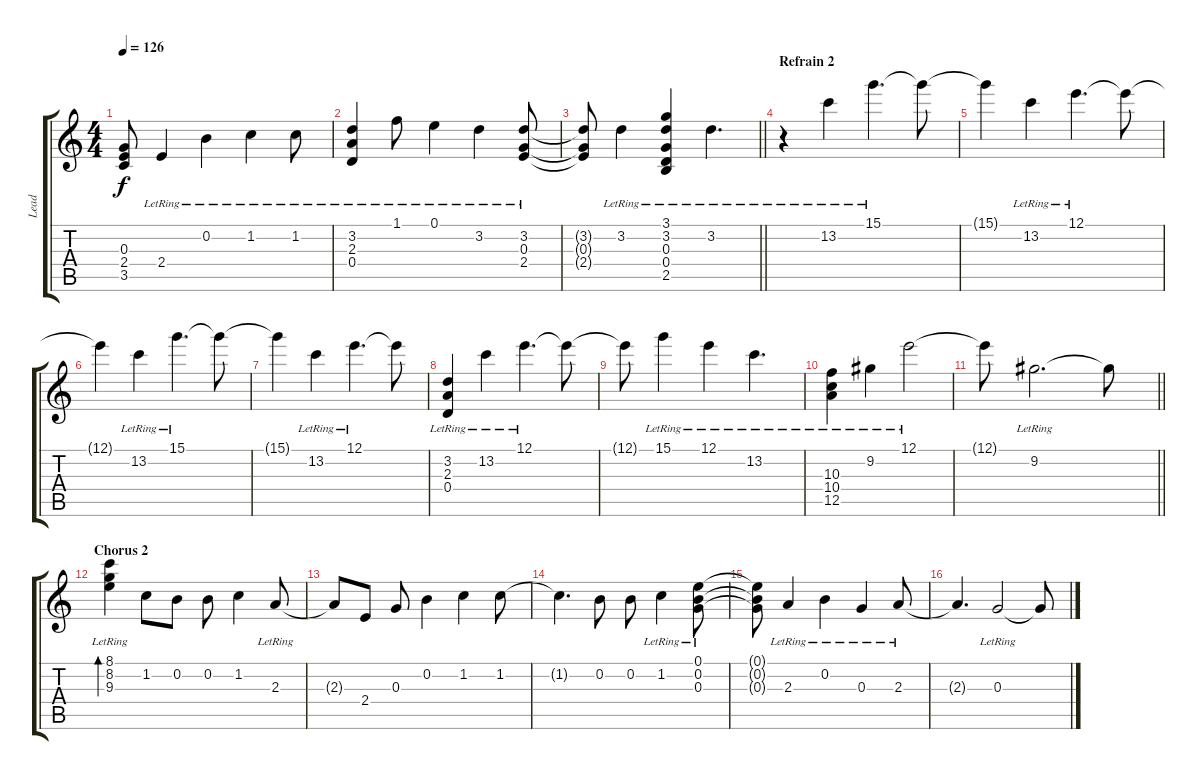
\track ("Lead" "Lead") {instrument electricguitarclean}
\staff {score tabs}
\tuning (E4 B3 G3 D3 A2 E2) {hide}
\ts (4 4)
\tempo 126
\clef g2
\ks c
(0.3{t} 2.4{t} 3.5{t}).8{dy f} 2.4{lr}.4 0.2{lr}.4{volume 16 instrument electricguitarclean} 1.2{lr}.4 1.2{lr}.8{volume 10 instrument electricguitarclean} |
(3.2{lr} 2.3{lr} 0.4{lr}).4{volume 13 instrument electricguitarclean} 1.1{lr}.8 0.1{lr}.4{volume 16 instrument electricguitarclean} 3.2{lr}.4 (3.2{lr} 0.3{lr} 2.4{lr}).8{volume 9 instrument electricguitarclean} |
\barLineRight lightlight
(3.2{t} 0.3{t} 2.4{t}).8 3.2{lr}.4{volume 13 instrument electricguitarclean} (3.1{lr} 3.2 0.3 0.4 2.5).4{volume 9 instrument electricguitarclean} 3.2{lr}.4{d volume 16 instrument electricguitarclean} |
\section ("" "Refrain 2")
r.4 13.2{lr}.4{volume 16 instrument electricguitarclean} 15.1{lr}.4{d} 15.1{t}.8 |
15.1{t}.4 13.2{lr}.4 12.1{lr}.4{d} 12.1{t}.8 |
12.1{t}.4 13.2{lr}.4 15.1{lr}.4{d} 15.1{t}.8 |
15.1{t}.4 13.2{lr}.4 12.1{lr}.4{d} 12.1{t}.8 |
(3.2{lr} 2.3{lr} 0.4{lr}).4{volume 13 instrument electricguitarclean} 13.2{lr}.4{volume 16 instrument electricguitarclean} 12.1{lr}.4{d} 12.1{t}.8 |
12.1{t}.8 15.1{lr}.4 12.1{lr}.4 13.2{lr}.4{d} |
(10.3{lr} 10.4 12.5).4{volume 13 instrument electricguitarclean} 9.2{lr}.4 12.1{lr}.2 |
\barLineRight lightlight
12.1{t}.8 9.2{lr}.2{d} 9.2{t}.8 |
\section ("" "Chorus 2")
(8.1{lr} 8.2{lr} 9.3{lr}).4{bd 60 volume 13 instrument electricguitarclean} 1.2.8{volume 13 instrument electricguitarclean} 0.2.8 0.2.8 1.2.4 2.3{lr}.8 |
2.3{t}.8 2.4.8 0.3.8 0.2.4 1.2.4 1.2.8 |
1.2{t}.4{d} 0.2.8{volume 13 instrument electricguitarclean} 0.2.8 1.2{lr}.4 (0.1{lr} 0.2{lr} 0.3{lr}).8 |
(0.1{t} 0.2{t} 0.3{t}).8 2.3{lr}.4 0.2{lr}.4 0.3{lr}.4 2.3{lr}.8{volume 16 instrument electricguitarclean} |
2.3{t}.4{d} 0.3{lr}.2 0.3{t}.8
